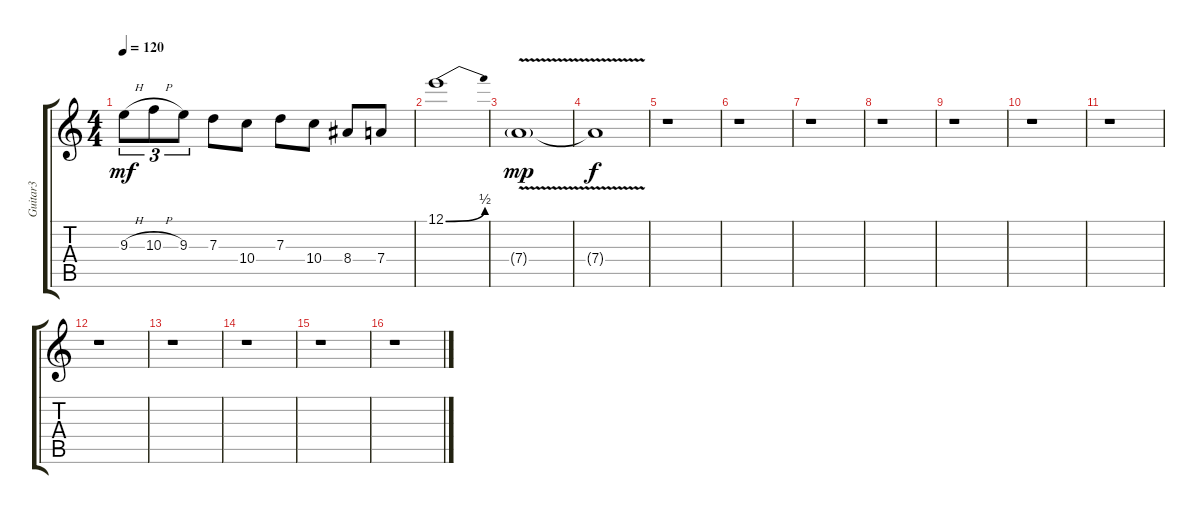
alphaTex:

\track ("Guitar3" "Guitar3") {instrument overdrivenguitar}
\staff {score tabs}
\tuning (E4 B3 G3 D3 A2 E2) {hide}
\ts (4 4)
\tempo 120
\clef g2
\ks c
9.3{h}.8{tu (3 2) dy mf} 10.3{h}.8{tu (3 2)} 9.3.8{tu (3 2)} 7.3.8 10.4.8 7.3.8 10.4.8 8.4.8 7.4.8 |
12.1{be (bend 0 0 60 2)}.1 |
7.4{v g}.1{dy mp} |
7.4{t}.1{dy f} |
r.1 |
r.1 |
r.1 |
r.1 |
r.1 |
r.1 |
r.1 |
r.1 |
r.1 |
r.1 |
r.1 |
r.1
